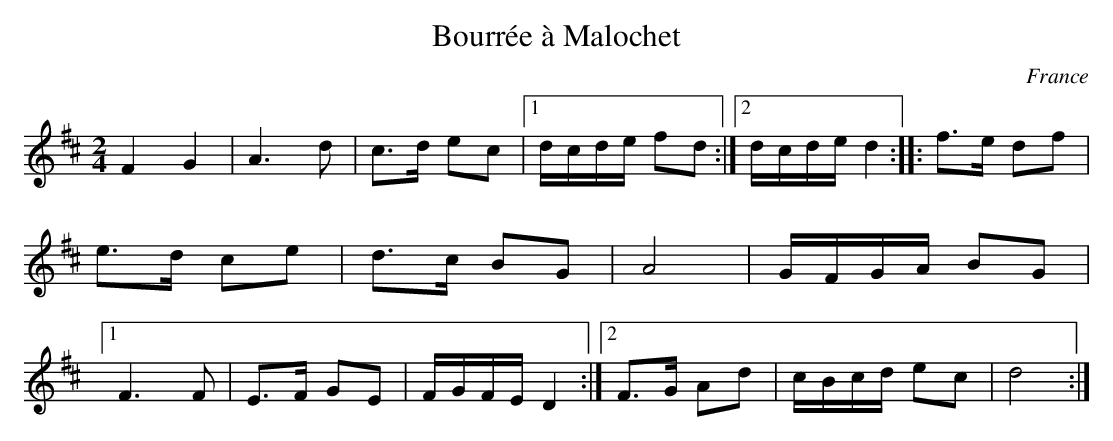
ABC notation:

X:1
T:Bourrée à Malochet
M:2/4
O:France
K:D major
F4G4|A6d2|c3d e2c2|1 dcde f2d2:|2 dcded4::\
f3e d2f2|e3d c2e2|d3c B2G2|A8|\
GFGA B2G2|1 F6F2|E3F G2E2|FGFED4:|2\
F3G A2d2|cBcd e2c2|d8:|
